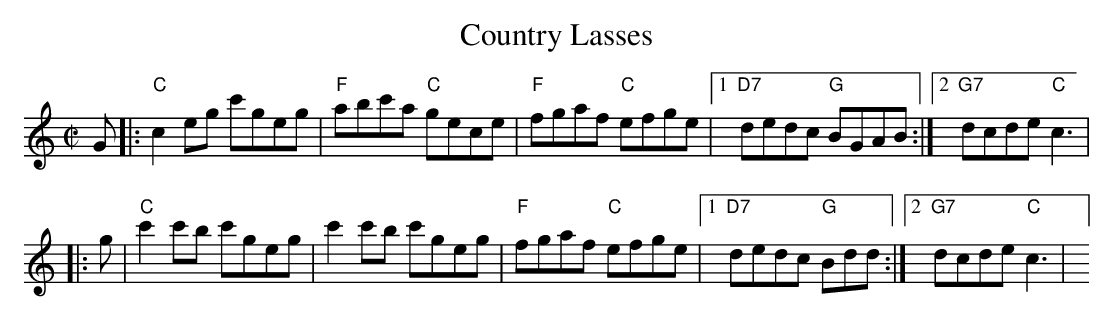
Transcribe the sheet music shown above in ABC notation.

X:1
T: Country Lasses
M: C|
L: 1/8
K: C
G \
|:  "C"c2eg     c'geg \
|   "F"abc'a "C"gece  \
|   "F"fgaf  "C"efge  \
|1 "D7"dedc  "G"BGAB  \
:|2"G7"dcde  "C"c3    |
|: g \
|   "C"c'2c'b   c'geg \
|      c'2c'b   c'geg \
|   "F"fgaf  "C"efge  \
|1 "D7"dedc  "G"Bdd   \
:|2"G7"dcde  "C"c3  | ]
